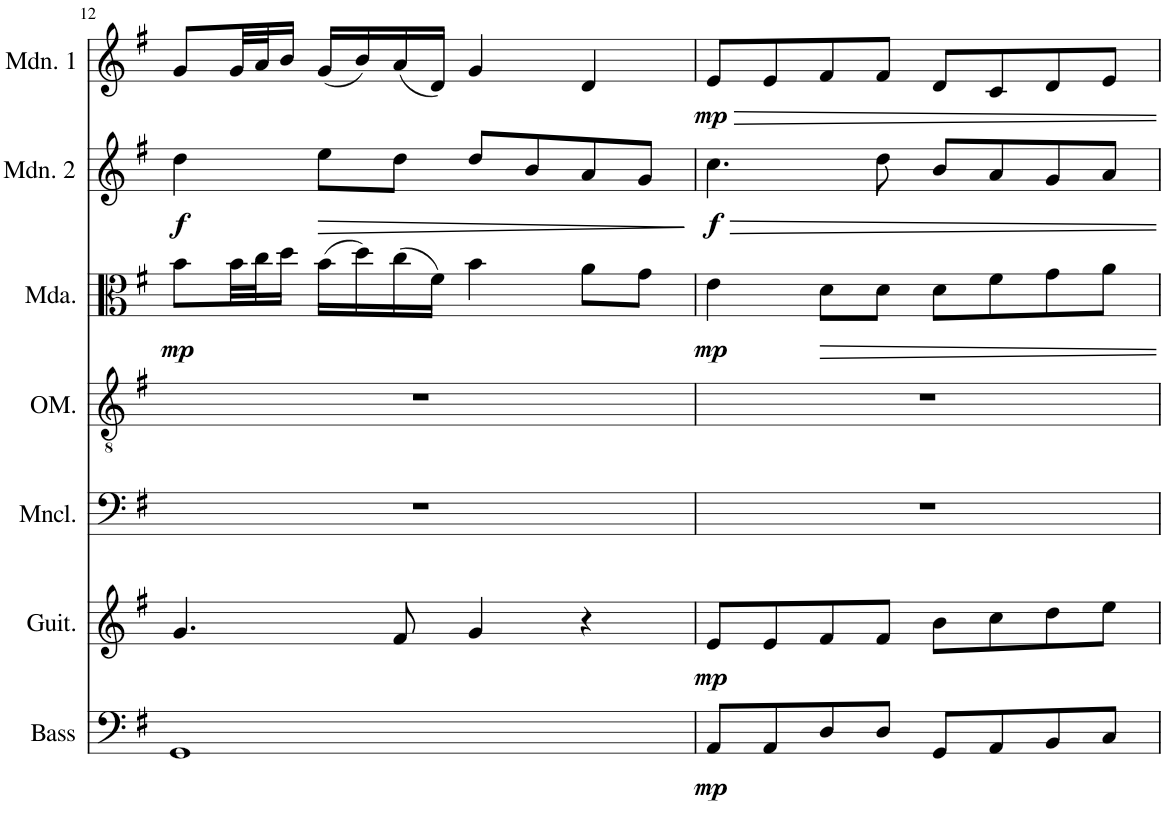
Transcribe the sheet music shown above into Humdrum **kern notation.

**kern	**dynam	**kern	**dynam	**kern	**kern	**kern	**dynam	**kern	**dynam	**kern	**dynam
*part7	*part7	*part6	*part6	*part5	*part4	*part3	*part3	*part2	*part2	*part1	*part1
*staff7	*staff7	*staff6	*staff6	*staff5	*staff4	*staff3	*staff3	*staff2	*staff2	*staff1	*staff1
*I"Acoustic Bass	*	*I"Guitar	*	*I"Mandocello	*I"Octave Mandolin	*I"Mandola	*	*I"Mandolin 2	*	*I"Mandolin 1	*
*I'Bass	*	*I'Guit.	*	*I'Mncl.	*I'OM.	*I'Mda.	*	*I'Mdn. 2	*	*I'Mdn. 1	*
!!LO:PB:g=z
*clefF4	*	*clefG2	*	*clefF4	*clefGv2	*clefC3	*	*clefG2	*	*clefG2	*
*Trd7c12	*	*Trd7c12	*	*	*	*	*	*	*	*	*
*k[f#]	*	*k[f#]	*	*k[f#]	*k[f#]	*k[f#]	*	*k[f#]	*	*k[f#]	*
*M4/4	*	*M4/4	*	*M4/4	*M4/4	*M4/4	*	*M4/4	*	*M4/4	*
=12	=12	=12	=12	=12	=12	=12	=12	=12	=12	=12	=12
!	!	!	!	!	!	!	!LO:DY:b	!	!LO:DY:b	!	!
1GG	.	4.g/	.	1r	1r	8b\L	mp	4dd\	f	8g/L	.
.	.	.	.	.	.	32b\LL	.	.	.	32g/LL	.
.	.	.	.	.	.	32cc\J	.	.	.	32a/J	.
.	.	.	.	.	.	16dd\JJ	.	.	.	16b/JJ	.
!	!	!	!	!	!	!	!	!	!LO:HP:b	!	!
.	.	.	.	.	.	(16b\LL	.	8ee\L	>	(16g/LL	.
.	.	.	.	.	.	16dd\)	.	.	.	16b/)	.
.	.	8f#/	.	.	.	(16cc\	.	8dd\J	.	(16a/	.
.	.	.	.	.	.	16f#\JJ)	.	.	.	16d/JJ)	.
.	.	4g/	.	.	.	4b\	.	8dd/L	.	4g/	.
.	.	.	.	.	.	.	.	8b/	.	.	.
.	.	4r	.	.	.	8a\L	.	8a/	.	4d/	.
.	.	.	.	.	.	8g\J	.	8g/J	.	.	.
.	.	.	.	.	.	.	.	.	]	.	.
=13	=13	=13	=13	=13	=13	=13	=13	=13	=13	=13	=13
!	!LO:DY:b	!	!LO:DY:b	!	!	!	!LO:DY:b	!	!LO:DY:b	!	!LO:DY:b
8AA/L	mp	8e/L	mp	1r	1r	4e\	mp	4.cc\	f	8e/L	mp
8AA/	.	8e/	.	.	.	.	.	.	.	8e/	.
8D/	.	8f#/	.	.	.	8d\L	.	.	.	8f#/	.
8D/J	.	8f#/J	.	.	.	8d\J	.	8dd\	.	8f#/J	.
8GG/L	.	8b\L	.	.	.	8d\L	.	8b/L	.	8d/L	.
8AA/	.	8cc\	.	.	.	8f#\	.	8a/	.	8c/	.
8BB/	.	8dd\	.	.	.	8g\	.	8g/	.	8d/	.
8C/J	.	8ee\J	.	.	.	8a\J	.	8a/J	.	8e/J	.
=	=	=	=	=	=	=	=	=	=	=	=
*-	*-	*-	*-	*-	*-	*-	*-	*-	*-	*-	*-
